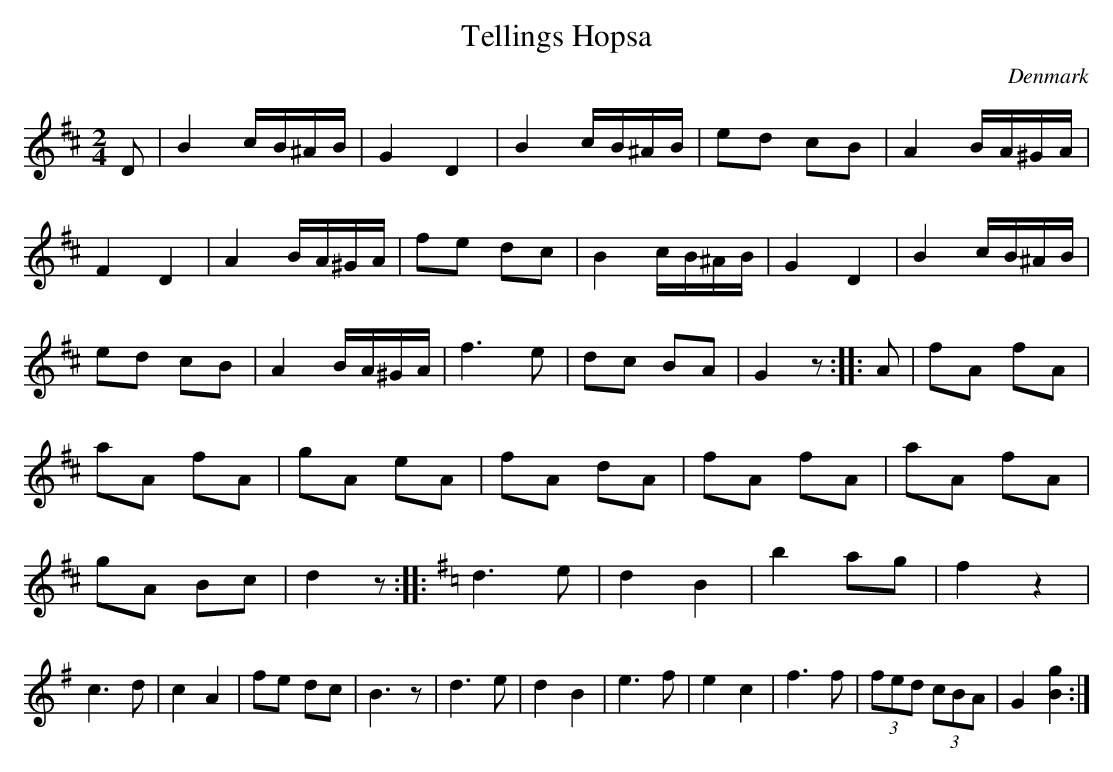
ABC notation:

X:1
T:Tellings Hopsa
L:1/8
M:2/4
O:Denmark
K:D
D | B2 c/B/^A/B/ | G2D2 | B2 c/B/^A/B/ |ed cB |\
A2B/A/^G/A/ | F2D2 | A2B/A/^G/A/| fe dc |\
B2c/B/^A/B/ | G2D2 | B2c/B/^A/B/ | ed cB |\
A2B/A/^G/A/ | f3 e | dc BA | G2 z ::\
K:D
A|fA fA | aA fA | gA eA | fA dA | \
fA fA | aA fA | gA Bc | d2 z::\
K:G
d3 e | d2B2 | b2 ag | f2 z2 |\
c3d | c2A2 | fe dc | B3z |\
d3e | d2B2 | e3f | e2c2 | f3f | (3fed (3cBA |\
G2 [B2g2]:|
